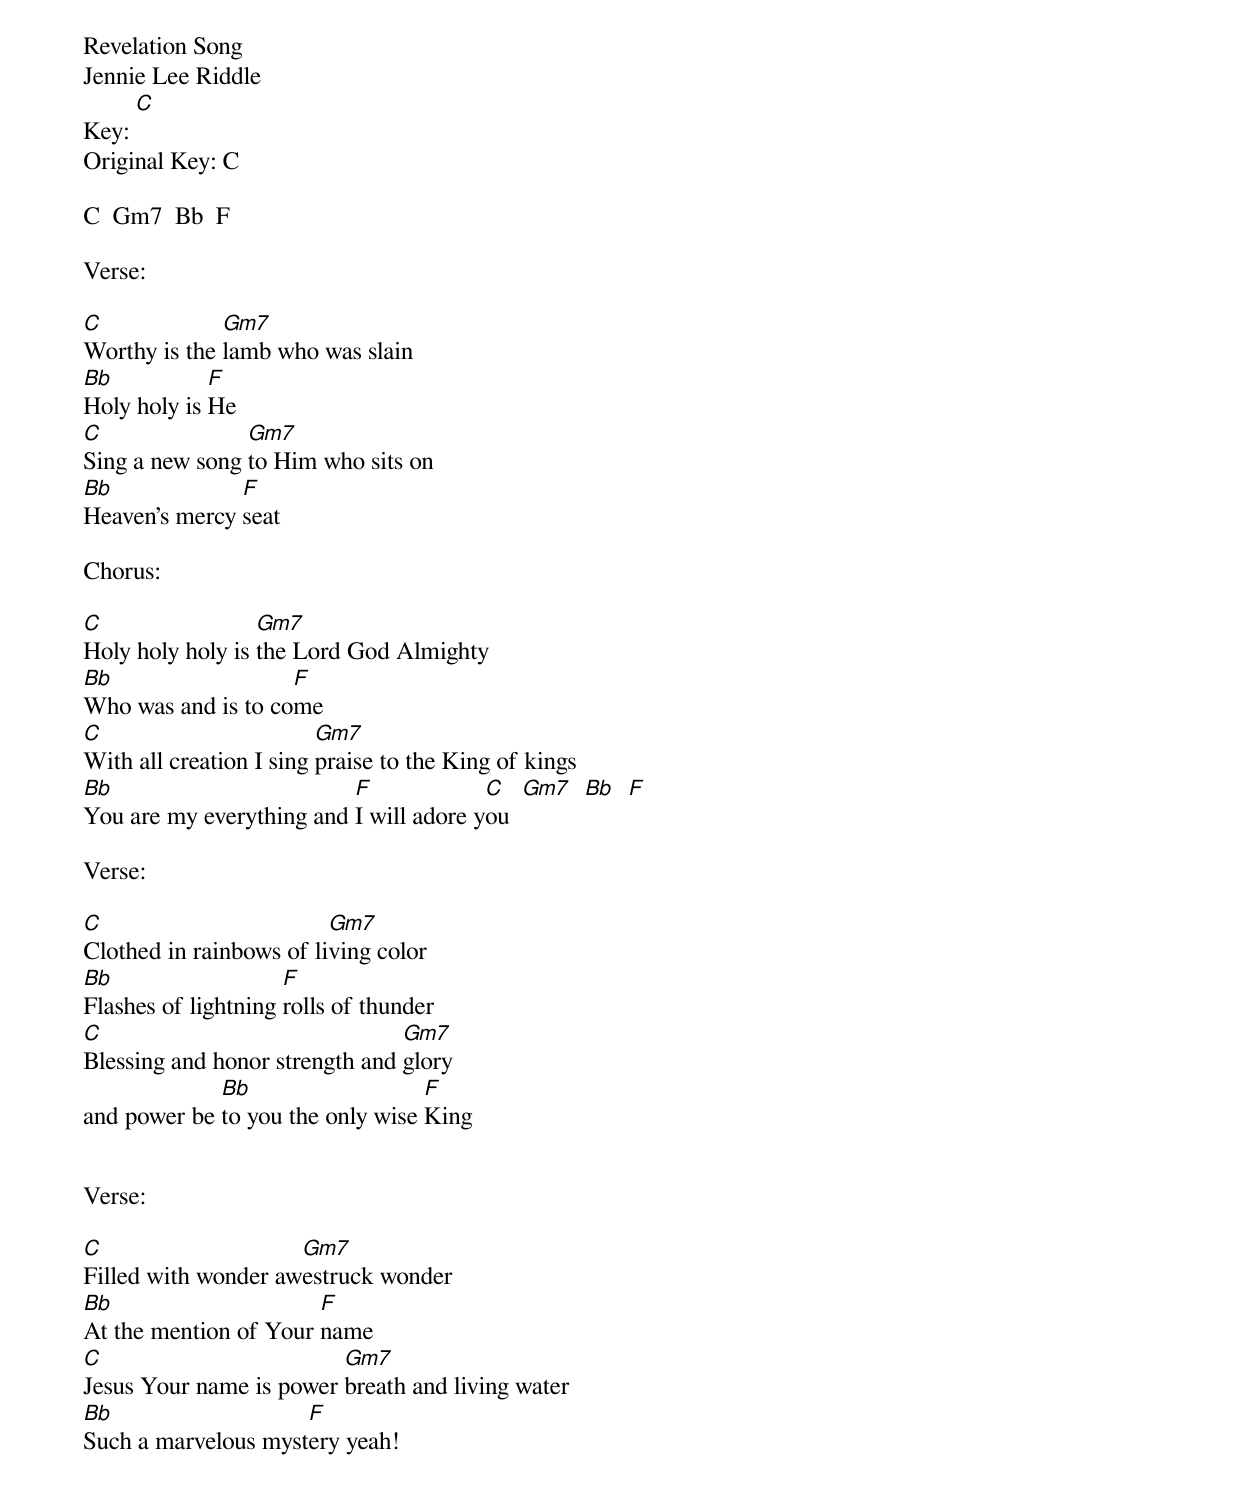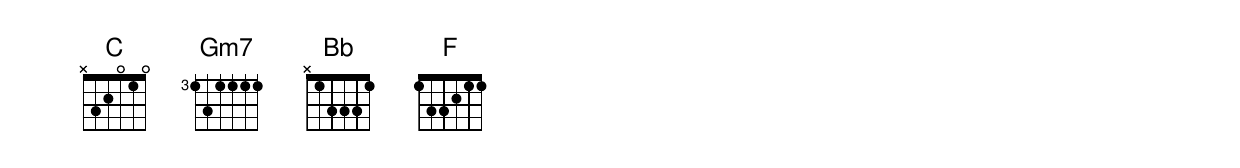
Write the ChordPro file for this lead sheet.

Revelation Song
Jennie Lee Riddle
Key: [C]
Original Key: C

C  Gm7  Bb  F

Verse:

[C]Worthy is the [Gm7]lamb who was slain
[Bb]Holy holy is [F]He
[C]Sing a new song [Gm7]to Him who sits on
[Bb]Heaven's mercy [F]seat

Chorus:

[C]Holy holy holy is [Gm7]the Lord God Almighty
[Bb]Who was and is to co[F]me
[C]With all creation I sing [Gm7]praise to the King of kings
[Bb]You are my everything and [F]I will adore y[C]ou  [Gm7]  [Bb]  [F]

Verse:

[C]Clothed in rainbows of li[Gm7]ving color
[Bb]Flashes of lightning [F]rolls of thunder
[C]Blessing and honor strength and [Gm7]glory
and power be [Bb]to you the only wise [F]King


Verse:

[C]Filled with wonder aw[Gm7]estruck wonder
[Bb]At the mention of Your [F]name
[C]Jesus Your name is power [Gm7]breath and living water
[Bb]Such a marvelous myst[F]ery yeah!
